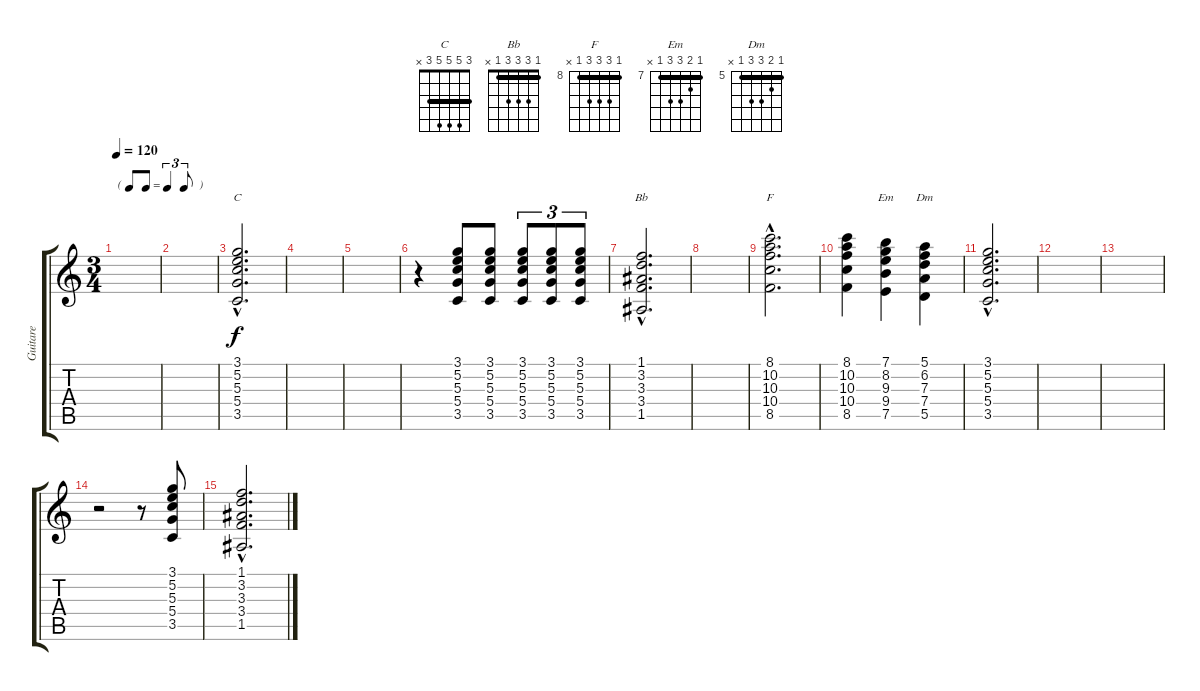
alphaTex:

\track ("Guitare" "Guitare") {instrument acousticguitarsteel}
\staff {score tabs}
\tuning (E4 B3 G3 D3 A2 E2) {hide}
\chord ("C" 3 5 5 5 3 x) {barre 3}
\chord ("Bb" 1 3 3 3 1 x) {barre 1}
\chord ("F" 8 10 10 10 8 x) {firstfret 8 barre 8}
\chord ("Em" 7 8 9 9 7 x) {firstfret 7 barre 7}
\chord ("Dm" 5 6 7 7 5 x) {firstfret 5 barre 5}
\ts (3 4)
\tf triplet8th
\tempo 120
\clef g2
\ks c
|
|
(3.1{hac} 5.2{hac} 5.3{hac} 5.4{hac} 3.5{hac}).2{d ch "C"} |
|
|
r.4 (3.1 5.2 5.3 5.4 3.5).8 (3.1 5.2 5.3 5.4 3.5).8 (3.1 5.2 5.3 5.4 3.5).8{tu (3 2)} (3.1 5.2 5.3 5.4 3.5).8{tu (3 2)} (3.1 5.2 5.3 5.4 3.5).8{tu (3 2)} |
(1.1{hac} 3.2{hac} 3.3{hac} 3.4{hac} 1.5{hac}).2{d ch "Bb"} |
|
(8.1{hac} 10.2{hac} 10.3{hac} 10.4{hac} 8.5{hac}).2{d ch "F"} |
(8.1 10.2 10.3 10.4 8.5).4 (7.1 8.2 9.3 9.4 7.5).4{ch "Em"} (5.1 6.2 7.3 7.4 5.5).4{ch "Dm"} |
(3.1{hac} 5.2{hac} 5.3{hac} 5.4{hac} 3.5{hac}).2{d} |
|
|
r.2 r.8 (3.1 5.2 5.3 5.4 3.5).8 |
(1.1{hac} 3.2{hac} 3.3{hac} 3.4{hac} 1.5{hac}).2{d}
